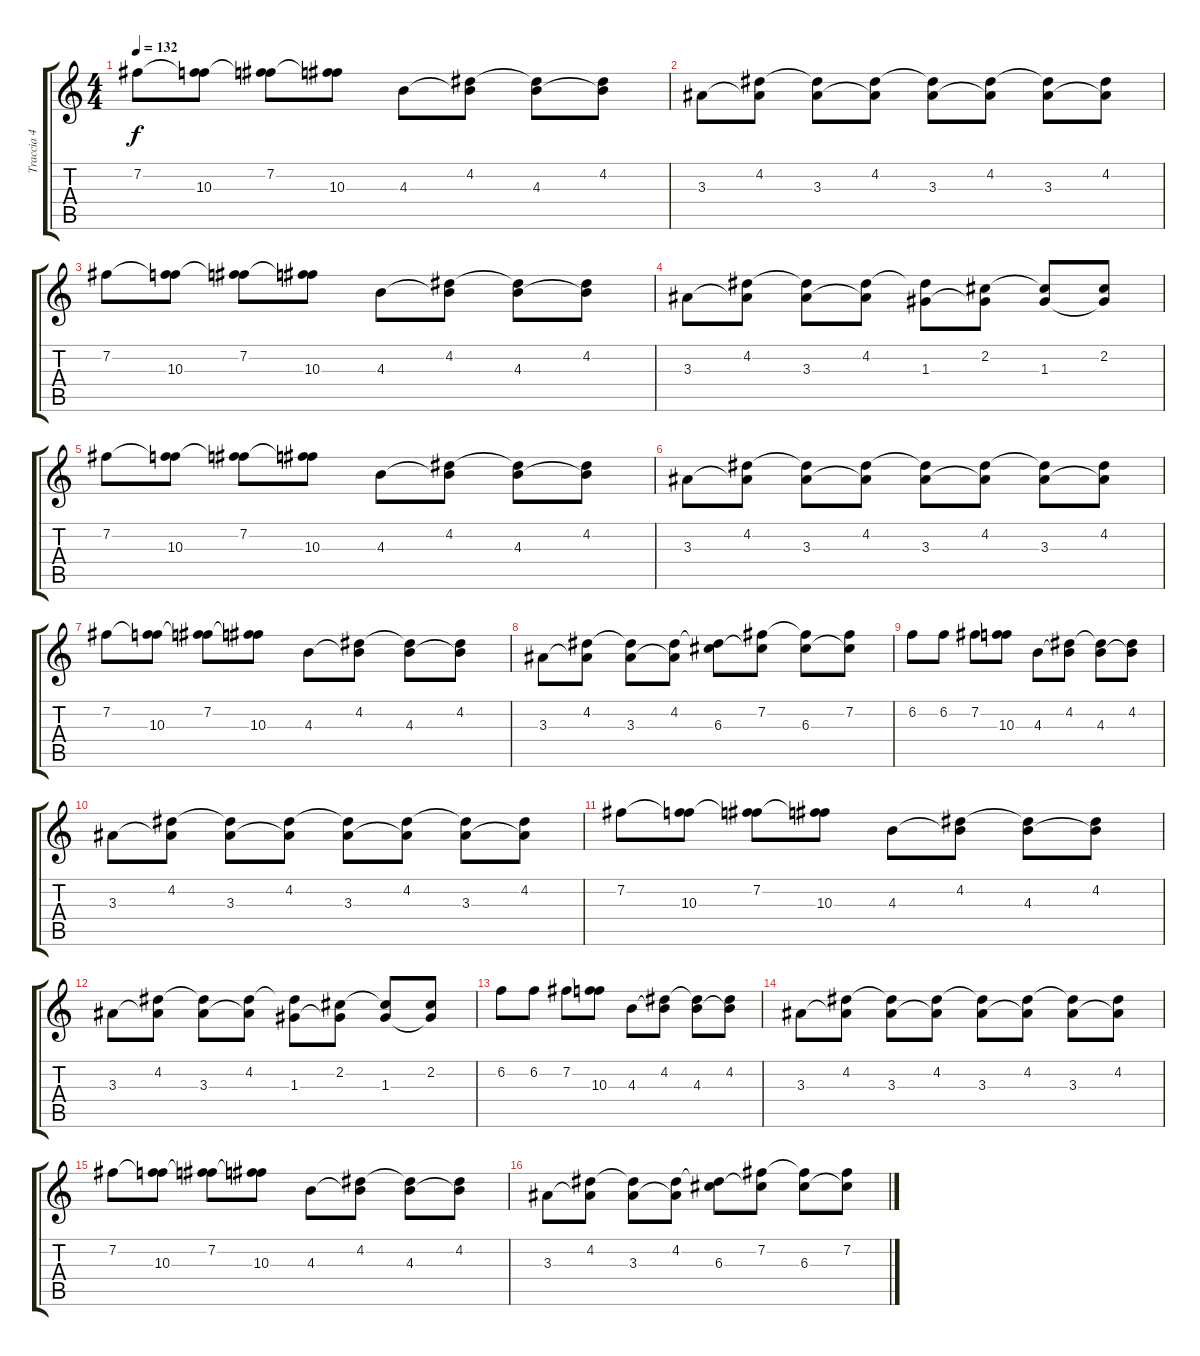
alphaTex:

\track ("Traccia 4" "Traccia 4") {instrument acousticguitarnylon}
\staff {score tabs}
\tuning (E4 B3 G3 D3 A2 E2) {hide}
\ts (4 4)
\tempo 132
\clef g2
\ks c
7.2.8{dy f} (7.2{t} 10.3).8 (7.2 10.3{t}).8 (7.2{t} 10.3).8 4.3.8 (4.2 4.3{t}).8 (4.2{t} 4.3).8 (4.2 4.3{t}).8 |
3.3.8 (4.2 3.3{t}).8 (4.2{t} 3.3).8 (4.2 3.3{t}).8 (4.2{t} 3.3).8 (4.2 3.3{t}).8 (4.2{t} 3.3).8 (4.2 3.3{t}).8 |
7.2.8 (7.2{t} 10.3).8 (7.2 10.3{t}).8 (7.2{t} 10.3).8 4.3.8 (4.2 4.3{t}).8 (4.2{t} 4.3).8 (4.2 4.3{t}).8 |
3.3.8 (4.2 3.3{t}).8 (4.2{t} 3.3).8 (4.2 3.3{t}).8 (4.2{t} 1.3).8 (2.2 1.3{t}).8 (2.2{t} 1.3).8 (2.2 1.3{t}).8 |
7.2.8 (7.2{t} 10.3).8 (7.2 10.3{t}).8 (7.2{t} 10.3).8 4.3.8 (4.2 4.3{t}).8 (4.2{t} 4.3).8 (4.2 4.3{t}).8 |
3.3.8 (4.2 3.3{t}).8 (4.2{t} 3.3).8 (4.2 3.3{t}).8 (4.2{t} 3.3).8 (4.2 3.3{t}).8 (4.2{t} 3.3).8 (4.2 3.3{t}).8 |
7.2.8 (7.2{t} 10.3).8 (7.2 10.3{t}).8 (7.2{t} 10.3).8 4.3.8 (4.2 4.3{t}).8 (4.2{t} 4.3).8 (4.2 4.3{t}).8 |
3.3.8 (4.2 3.3{t}).8 (4.2{t} 3.3).8 (4.2 3.3{t}).8 (4.2{t} 6.3).8 (7.2 6.3{t}).8 (7.2{t} 6.3).8 (7.2 6.3{t}).8 |
6.2.8 6.2.8 7.2.8 (7.2{t} 10.3).8 4.3.8 (4.2 4.3{t}).8 (4.2{t} 4.3).8 (4.2 4.3{t}).8 |
3.3.8 (4.2 3.3{t}).8 (4.2{t} 3.3).8 (4.2 3.3{t}).8 (4.2{t} 3.3).8 (4.2 3.3{t}).8 (4.2{t} 3.3).8 (4.2 3.3{t}).8 |
7.2.8 (7.2{t} 10.3).8 (7.2 10.3{t}).8 (7.2{t} 10.3).8 4.3.8 (4.2 4.3{t}).8 (4.2{t} 4.3).8 (4.2 4.3{t}).8 |
3.3.8 (4.2 3.3{t}).8 (4.2{t} 3.3).8 (4.2 3.3{t}).8 (4.2{t} 1.3).8 (2.2 1.3{t}).8 (2.2{t} 1.3).8 (2.2 1.3{t}).8 |
6.2.8 6.2.8 7.2.8 (7.2{t} 10.3).8 4.3.8 (4.2 4.3{t}).8 (4.2{t} 4.3).8 (4.2 4.3{t}).8 |
3.3.8 (4.2 3.3{t}).8 (4.2{t} 3.3).8 (4.2 3.3{t}).8 (4.2{t} 3.3).8 (4.2 3.3{t}).8 (4.2{t} 3.3).8 (4.2 3.3{t}).8 |
7.2.8 (7.2{t} 10.3).8 (7.2 10.3{t}).8 (7.2{t} 10.3).8 4.3.8 (4.2 4.3{t}).8 (4.2{t} 4.3).8 (4.2 4.3{t}).8 |
3.3.8 (4.2 3.3{t}).8 (4.2{t} 3.3).8 (4.2 3.3{t}).8 (4.2{t} 6.3).8 (7.2 6.3{t}).8 (7.2{t} 6.3).8 (7.2 6.3{t}).8
